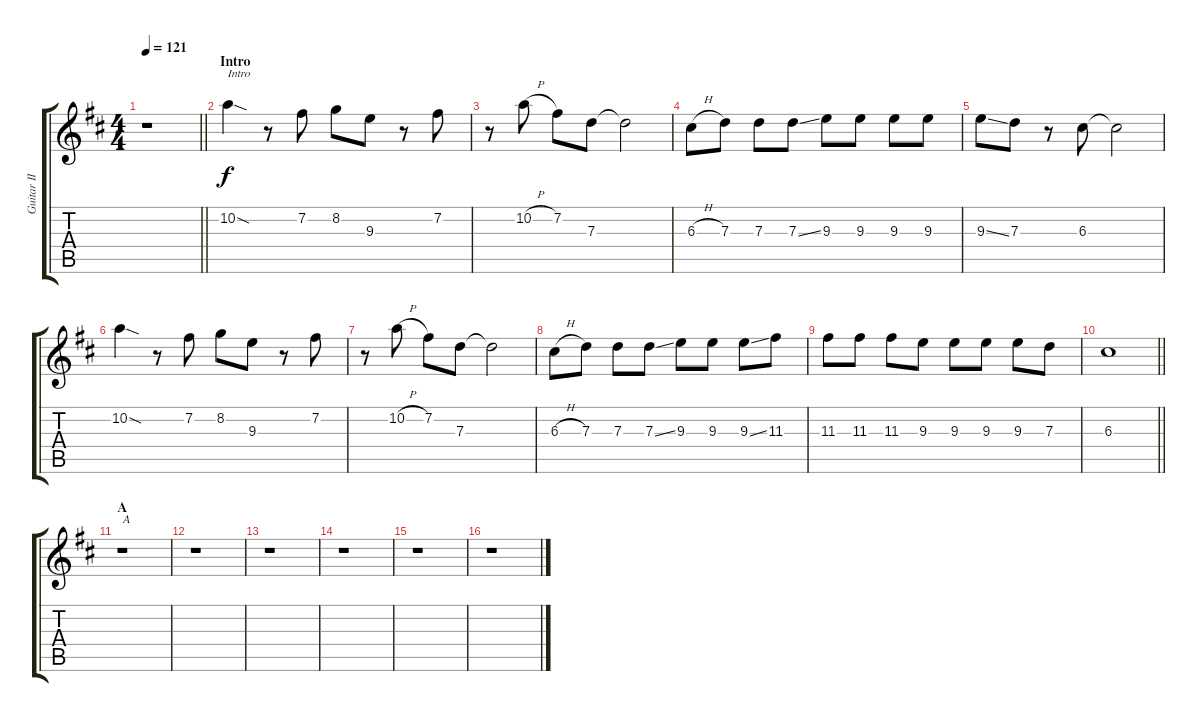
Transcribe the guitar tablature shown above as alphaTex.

\track ("Guitar II" "Guitar II") {instrument distortionguitar}
\staff {score tabs}
\tuning (E4 B3 G3 D3 A2 E2) {hide}
\ts (4 4)
\tempo 121
\clef g2
\barLineRight lightlight
\ks d
r.1{dy f instrument distortionguitar} |
\section ("" "Intro")
10.2{sod}.4{txt "Intro" instrument electricguitarclean} r.8 7.2.8 8.2.8 9.3.8 r.8 7.2.8 |
r.8 10.2{h}.8 7.2.8 7.3.8 7.3{t}.2 |
6.3{h}.8 7.3.8 7.3.8 7.3{ss}.8 9.3.8 9.3.8 9.3.8 9.3.8 |
9.3{ss}.8 7.3.8 r.8 6.3.8 6.3{t}.2 |
10.2{sod}.4 r.8 7.2.8 8.2.8 9.3.8 r.8 7.2.8 |
r.8 10.2{h}.8 7.2.8 7.3.8 7.3{t}.2 |
6.3{h}.8 7.3.8 7.3.8 7.3{ss}.8 9.3.8 9.3.8 9.3{ss}.8 11.3.8 |
11.3.8 11.3.8 11.3.8 9.3.8 9.3.8 9.3.8 9.3.8 7.3.8 |
\barLineRight lightlight
6.3.1 |
\section ("" "A")
r.1{txt "A"} |
r.1 |
r.1 |
r.1 |
r.1 |
r.1
